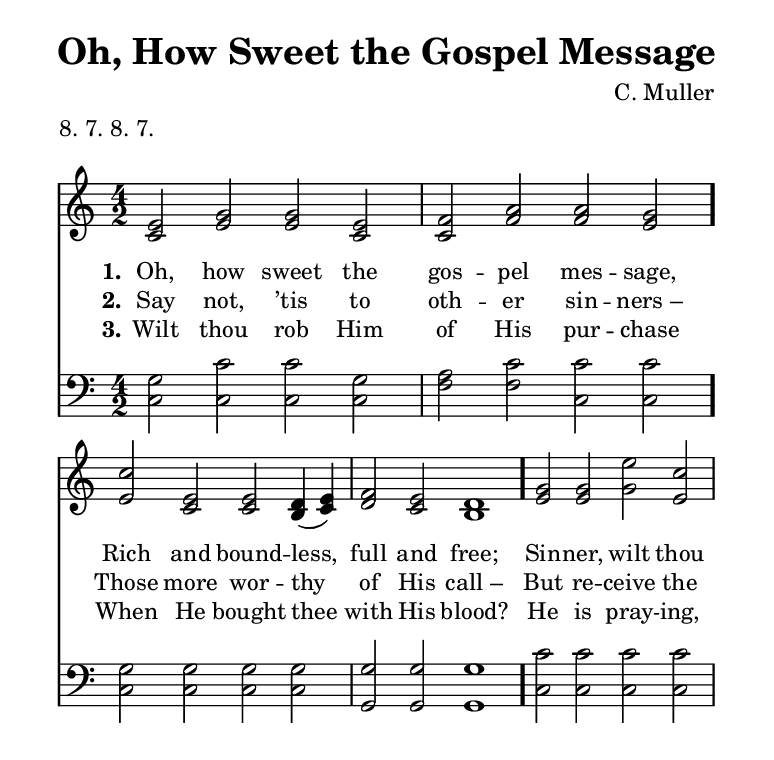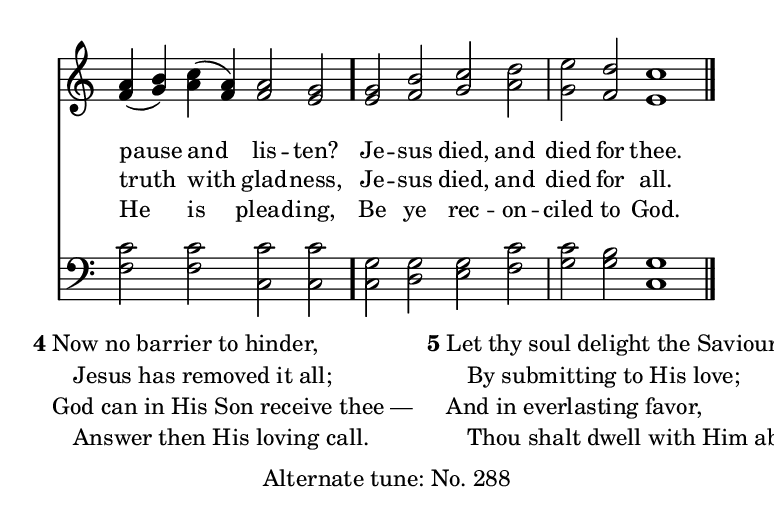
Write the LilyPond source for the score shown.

\include "common/global.ily"
\paper {
  \include "common/paper.ily"
  ragged-bottom = ##t
  ragged-last-bottom = ##t
  systems-per-page = #(cond (is-eogsized 2) (#t #f))
  system-system-spacing.padding = 1
  system-system-spacing.basic-distance = 1
}

\header{
  %gospel
  hymnnumber = "97"
  title = "Oh, How Sweet the Gospel Message"
  tunename = "Halle"
  meter = "8. 7. 8. 7."
  poet = ""
  composer = "C. Muller"
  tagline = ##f
}

% for fermata in MIDI
ta = { \tempo 2=80 }
tb = { \tempo 2=40 }

patternAA = { c2 }
patternAB = { c2 c2 c2 c2 | c4( c4) c4( c4) c2 c2 }

patternBA = { c2 c2 c2 c4( c4) | c2 c2 c1 }
patternBB = { c2 c2 c2 c2 | c2 c2 c1 }

global = {
  \include "common/overrides.ily"
  \override Staff.TimeSignature.style = #'numbered
  \time 4/2
  \override Score.MetronomeMark.transparent = ##t % hide all fermata changes too
  \ta
  \key c \major
  \autoBeamOff
}

notesSoprano = {
\global
\relative c' {

  \changePitch \patternAA { e g g e | f a a g }
  \changePitch \patternBA { c e, e d e | f e d }
  \changePitch \patternAB { g g e' c | a b c a a g }
  \changePitch \patternBB { g b c d | e d c }

  \bar "|."

}
}

notesAlto = {
\global
\relative e' {

  \changePitch \patternAA { c e e c | c f f e }
  \changePitch \patternBA { e c c b c | d c b }
  \changePitch \patternAB { e e g e | f g a f f e }
  \changePitch \patternBB { e f g a | g f e }

}
}

notesTenor = {
\global
\relative a {

  \changePitch \patternAA { g c c g | a c c c }
  \changePitch \patternBB { g g g g | g g g }
  \changePitch \patternAA { c c c c | c c c c }
  \changePitch \patternBB { g g g c | c b g }

}
}

notesBass = {
\global
\relative f {

  \changePitch \patternAA { c c c c | f f c c }
  \changePitch \patternBB { c c c c | g g g }
  \changePitch \patternAA { c c c c | f f c c }
  \changePitch \patternBB { c d e f | g g c, }

}
}

wordsA = \lyricmode {
\set stanza = "1."

Oh, how sweet the gos -- pel mes -- sage, \bar "."
Rich and bound -- less, full and free; \bar "." \eogbreak
Sin -- ner, wilt thou pause and lis -- ten? \bar "."
Je -- sus died, and died for thee. \bar "." \eogbreak

}

wordsB = \lyricmode {
\set stanza = "2."

Say not, ’tis to oth -- er sin -- ners_–
Those more wor -- thy of His call_–
But re -- ceive the truth with glad -- ness,
Je -- sus died, and died for all.

}

wordsC = \lyricmode {
\set stanza = "3."

Wilt thou rob Him of His pur -- chase
When He bought thee with His blood?
He is pray -- ing, He is plead -- ing,
Be ye rec -- on -- ciled to God.

}

wordsD = \markuplist {

\line { Now no barrier to hinder, }
\line { { \hspace #2 } Jesus has removed it all; }
\line { God can in His Son receive thee — }
\line { { \hspace #2 } Answer then His loving call. }

}

wordsE = \markuplist {

\line { Let thy soul delight the Saviour }
\line { { \hspace #2 } By submitting to His love; }
\line { And in everlasting favor, }
\line { { \hspace #2 } Thou shalt dwell with Him above. }

}

\score {
  \context ChoirStaff <<
    \context Staff = upper <<
      \set Staff.autoBeaming = ##f
      \set ChoirStaff.systemStartDelimiter = #'SystemStartBar
      \set ChoirStaff.printPartCombineTexts = ##f
      \partcombine #'(2 . 11) \notesSoprano \notesAlto
      \context NullVoice = sopranos { \voiceOne << \notesSoprano >> }
      \context Lyrics = one   \lyricsto sopranos \wordsA
      \context Lyrics = two   \lyricsto sopranos \wordsB
      \context Lyrics = three \lyricsto sopranos \wordsC
    >>
    \context Staff = men <<
      \set Staff.autoBeaming = ##f
      \clef bass
      \set ChoirStaff.printPartCombineTexts = ##f
      \partcombine #'(2 . 11) \notesTenor \notesBass
    >>
  >>
  \layout {
    \include "common/layout.ily"
  }
  #(cond ((ly:get-option 'eog-midi-permitted) #{ \midi{
    \include "common/midi.ily"
  } #}))
}

\noPageBreak

\markup { \raise #5 \fill-line {
  \hspace #0.1
  \line{ \bold 4 \column { \wordsD } }
  \hspace #0.1
  \line{ \bold 5 \column { \wordsE } }
  \hspace #0.1
} }

\noPageBreak

\markup { \vspace #1 \fill-line { \line { Alternate tune: No. 288 } } }

\version "2.19.49"  % necessary for upgrading to future LilyPond versions.

% vi:set et ts=2 sw=2 ai nocindent syntax=lilypond:
